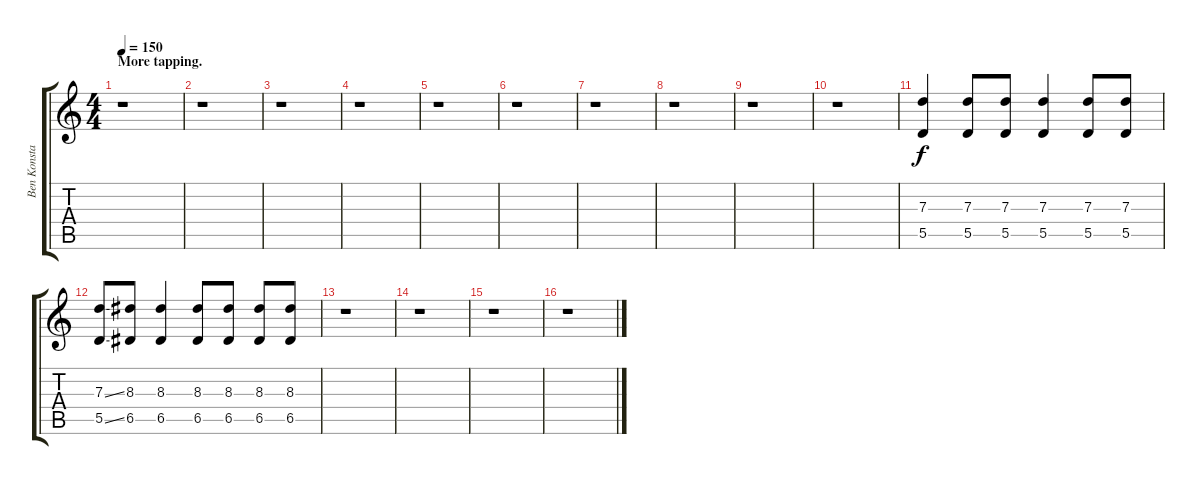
\track ("Ben Konstantinovic (Solo Guitar)" "Ben Konsta") {instrument distortionguitar}
\staff {score tabs}
\tuning (E4 B3 G3 D3 A2 D2) {hide}
\ts (4 4)
\section ("" "More tapping.")
\tempo 150
\clef g2
\ks c
r.1{dy f} |
r.1 |
r.1 |
r.1 |
r.1 |
r.1 |
r.1 |
r.1 |
r.1 |
r.1 |
(7.3 5.5).4 (7.3 5.5).8 (7.3 5.5).8 (7.3 5.5).4 (7.3 5.5).8 (7.3 5.5).8 |
(7.3{ss} 5.5{ss}).8 (8.3 6.5).8 (8.3 6.5).4 (8.3 6.5).8 (8.3 6.5).8 (8.3 6.5).8 (8.3 6.5).8 |
r.1 |
r.1 |
r.1 |
r.1
